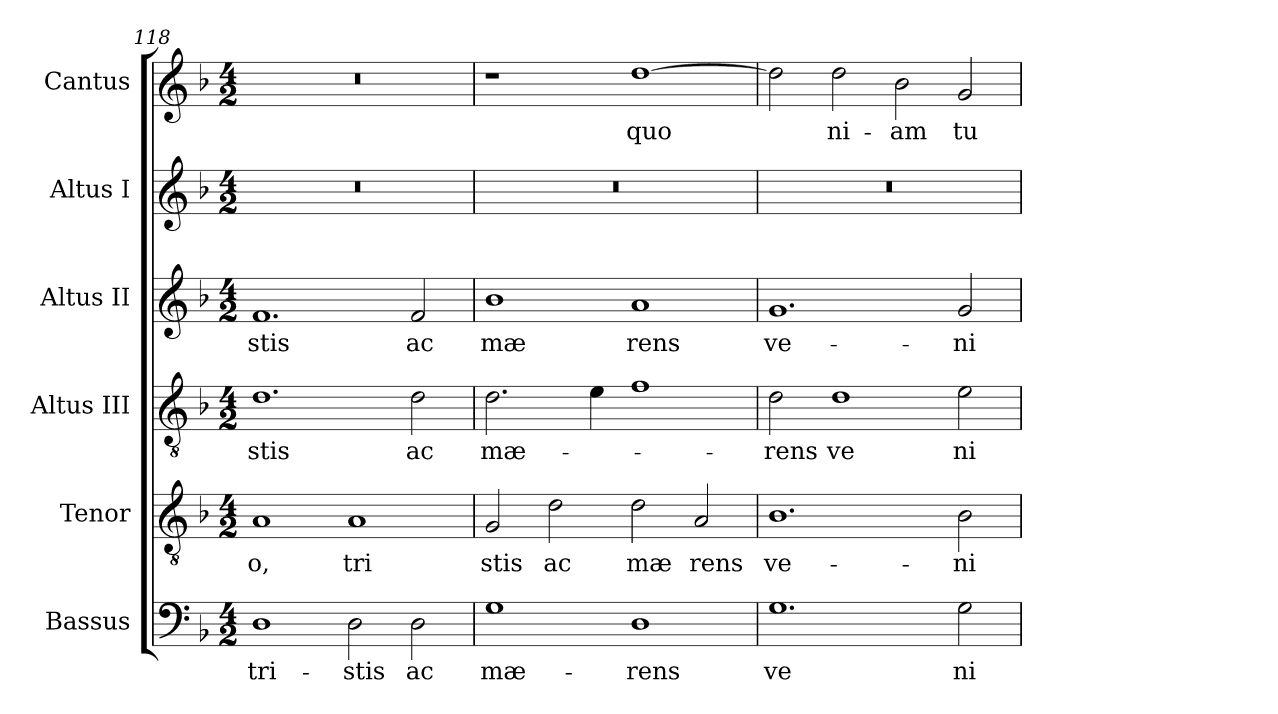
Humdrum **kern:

**kern	**text	**kern	**text	**kern	**text	**kern	**text	**kern	**kern	**text
*part6	*part6	*part5	*part5	*part4	*part4	*part3	*part3	*part2	*part1	*part1
*staff6	*staff6	*staff5	*staff5	*staff4	*staff4	*staff3	*staff3	*staff2	*staff1	*staff1
*I"Bassus	*	*I"Tenor	*	*I"Altus III	*	*I"Altus II	*	*I"Altus I	*I"Cantus	*
*I'Bassus	*	*I'Tenor	*	*I'Altus III	*	*I'Altus II	*	*I'Altus I	*I'Cantus	*
*clefF4	*	*clefGv2	*	*clefGv2	*	*clefG2	*	*clefG2	*clefG2	*
*ITrd-3c-5	*	*ITrd-3c-5	*	*ITrd-3c-5	*	*ITrd-3c-5	*	*	*ITrd-3c-5	*
*k[b-e-]	*	*k[b-e-]	*	*k[b-e-]	*	*k[b-e-]	*	*k[b-]	*k[b-e-]	*
*B-:	*	*B-:	*	*B-:	*	*B-:	*	*F:	*B-:	*
*M4/2	*	*M4/2	*	*M4/2	*	*M4/2	*	*M4/2	*M4/2	*
=118	=118	=118	=118	=118	=118	=118	=118	=118	=118	=118
!	!LO:LY:b:cj	!	!LO:LY:b:cj	!	!LO:LY:b:cj	!	!LO:LY:b:cj	!	!	!
1G	tri-	1d	o,	1.g	-stis	1.b-	stis	0r	0r	.
!	!LO:LY:b:cj	!	!LO:LY:b:cj	!	!	!	!	!	!	!
2G\	-stis	1d	tri	.	.	.	.	.	.	.
!	!LO:LY:b:cj	!	!	!	!LO:LY:b:cj	!	!LO:LY:b:cj	!	!	!
2G\	ac	.	.	2g\	ac	2b-/	ac	.	.	.
=119	=119	=119	=119	=119	=119	=119	=119	=119	=119	=119
!	!LO:LY:b:cj	!	!LO:LY:b:cj	!	!LO:LY:b	!	!LO:LY:b:cj	!	!	!
1c	mæ-	2c/	stis	2.g\	mæ-	1ee-	mæ	0r	1r	.
!	!	!	!LO:LY:b:cj	!	!	!	!	!	!	!
.	.	2g\	ac	.	.	.	.	.	.	.
.	.	.	.	4a\	.	.	.	.	.	.
!	!LO:LY:b:cj	!	!LO:LY:b:cj	!	!	!	!LO:LY:b:cj	!	!	!LO:LY:b
1G	-rens	2g\	mæ	1b-	.	1dd	rens	.	[<1gg	quo
!	!	!	!LO:LY:b:cj	!	!	!	!	!	!	!
.	.	2d/	rens	.	.	.	.	.	.	.
!!LO:LB:g=z
=120	=120	=120	=120	=120	=120	=120	=120	=120	=120	=120
!	!LO:LY:b:cj	!	!LO:LY:b:cj	!	!LO:LY:b:cj	!	!LO:LY:b:cj	!	!	!
1.c	ve	1.e-	ve-	2g\	-rens	1.cc	ve-	0r	2gg\]	.
!	!	!	!	!	!LO:LY:b:cj	!	!	!	!	!LO:LY:b:cj
.	.	.	.	1g	ve	.	.	.	2gg\	ni-
!	!	!	!	!	!	!	!	!	!	!LO:LY:b:cj
.	.	.	.	.	.	.	.	.	2ee-\	-am
!	!LO:LY:b:cj	!	!LO:LY:b:cj	!	!LO:LY:b:cj	!	!LO:LY:b:cj	!	!	!LO:LY:b:cj
2c\	ni	2e-\	-ni-	2a\	ni	2cc/	-ni-	.	2cc/	tu
=	=	=	=	=	=	=	=	=	=	=
*-	*-	*-	*-	*-	*-	*-	*-	*-	*-	*-
